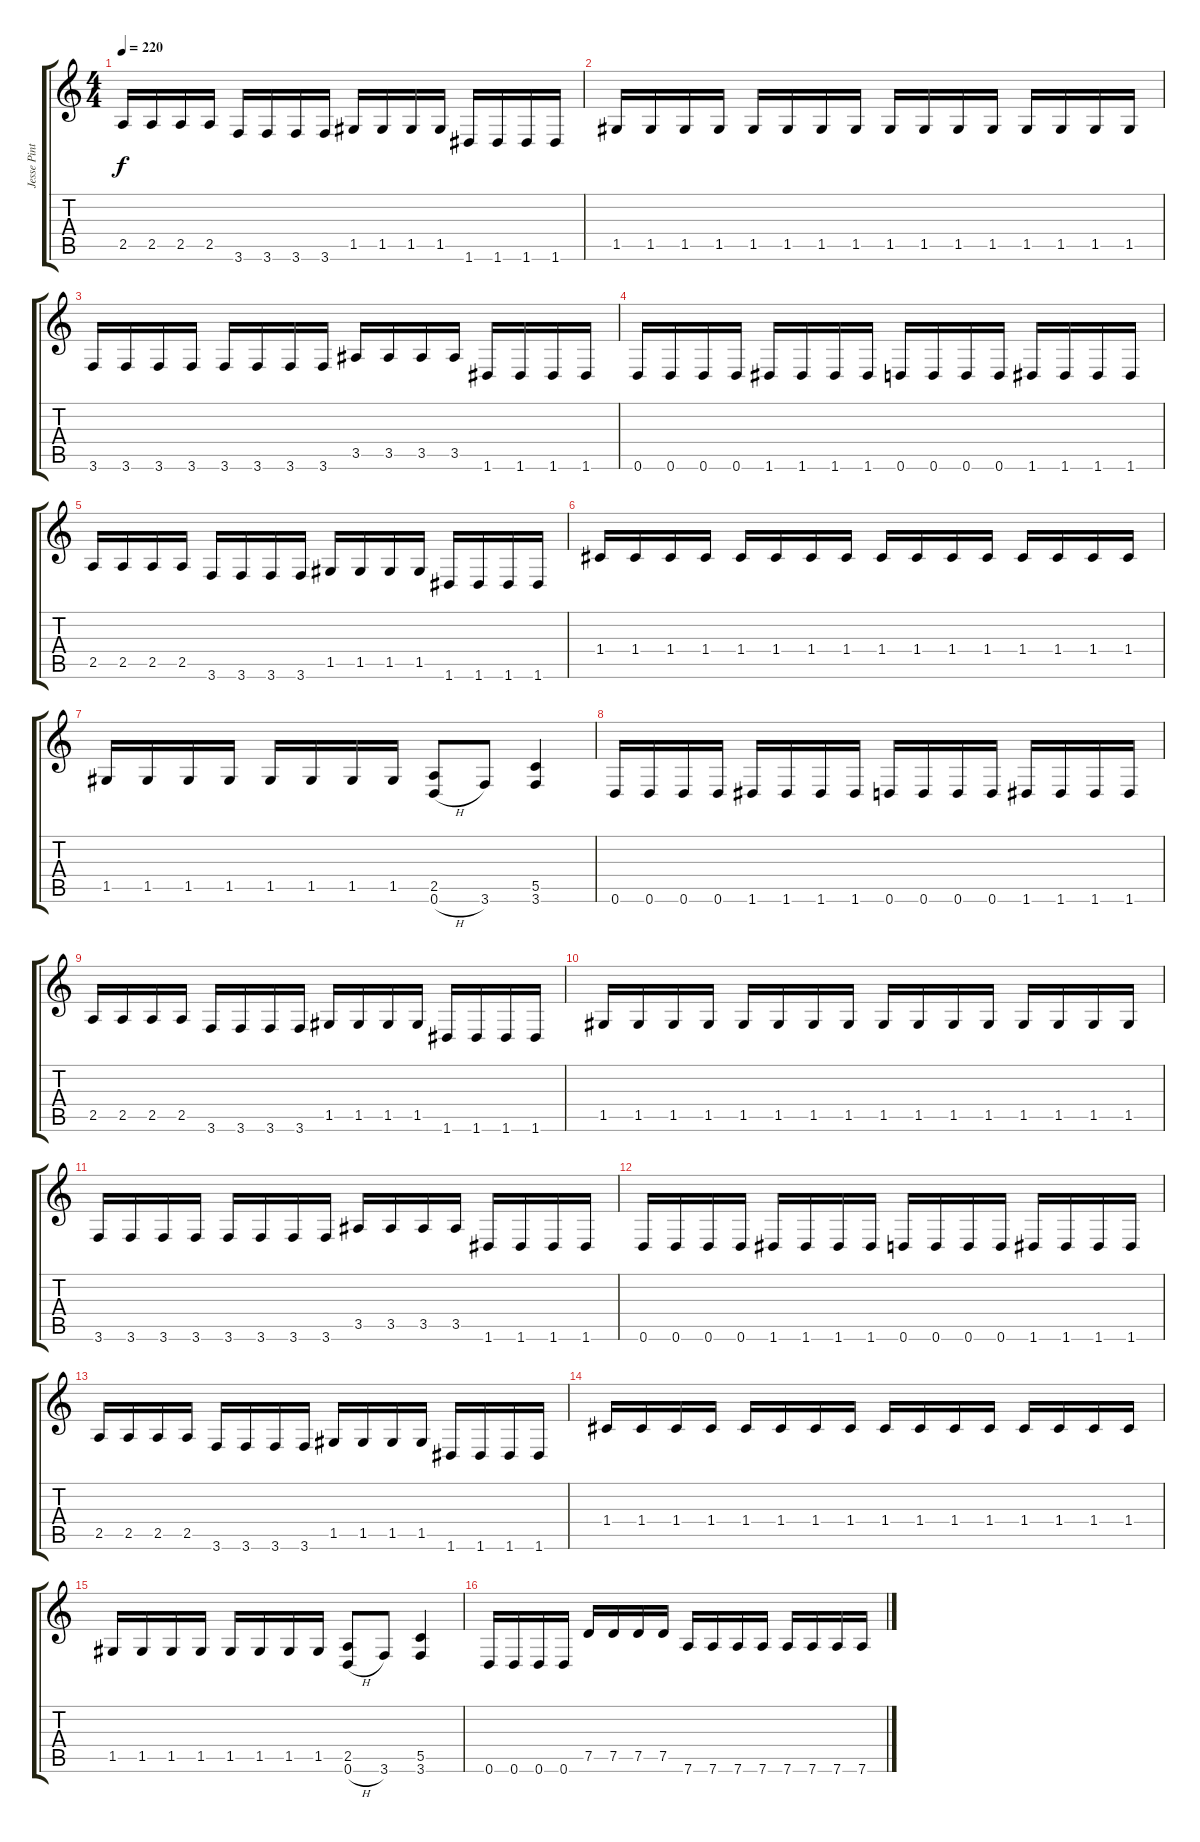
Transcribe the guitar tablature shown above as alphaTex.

\track ("Jesse Pintado (Guitar 2)" "Jesse Pint") {instrument distortionguitar}
\staff {score tabs}
\tuning (D4 A3 F3 C3 G2 D2) {hide}
\ts (4 4)
\tempo 220
\clef g2
\ks c
2.5.16{dy f} 2.5.16 2.5.16 2.5.16 3.6.16 3.6.16 3.6.16 3.6.16 1.5.16 1.5.16 1.5.16 1.5.16 1.6.16 1.6.16 1.6.16 1.6.16 |
1.5.16 1.5.16 1.5.16 1.5.16 1.5.16 1.5.16 1.5.16 1.5.16 1.5.16 1.5.16 1.5.16 1.5.16 1.5.16 1.5.16 1.5.16 1.5.16 |
3.6.16 3.6.16 3.6.16 3.6.16 3.6.16 3.6.16 3.6.16 3.6.16 3.5.16 3.5.16 3.5.16 3.5.16 1.6.16 1.6.16 1.6.16 1.6.16 |
0.6.16 0.6.16 0.6.16 0.6.16 1.6.16 1.6.16 1.6.16 1.6.16 0.6.16 0.6.16 0.6.16 0.6.16 1.6.16 1.6.16 1.6.16 1.6.16 |
2.5.16 2.5.16 2.5.16 2.5.16 3.6.16 3.6.16 3.6.16 3.6.16 1.5.16 1.5.16 1.5.16 1.5.16 1.6.16 1.6.16 1.6.16 1.6.16 |
1.4.16 1.4.16 1.4.16 1.4.16 1.4.16 1.4.16 1.4.16 1.4.16 1.4.16 1.4.16 1.4.16 1.4.16 1.4.16 1.4.16 1.4.16 1.4.16 |
1.5.16 1.5.16 1.5.16 1.5.16 1.5.16 1.5.16 1.5.16 1.5.16 (2.5 0.6{h}).8 3.6.8 (5.5 3.6).4 |
0.6.16 0.6.16 0.6.16 0.6.16 1.6.16 1.6.16 1.6.16 1.6.16 0.6.16 0.6.16 0.6.16 0.6.16 1.6.16 1.6.16 1.6.16 1.6.16 |
2.5.16 2.5.16 2.5.16 2.5.16 3.6.16 3.6.16 3.6.16 3.6.16 1.5.16 1.5.16 1.5.16 1.5.16 1.6.16 1.6.16 1.6.16 1.6.16 |
1.5.16 1.5.16 1.5.16 1.5.16 1.5.16 1.5.16 1.5.16 1.5.16 1.5.16 1.5.16 1.5.16 1.5.16 1.5.16 1.5.16 1.5.16 1.5.16 |
3.6.16 3.6.16 3.6.16 3.6.16 3.6.16 3.6.16 3.6.16 3.6.16 3.5.16 3.5.16 3.5.16 3.5.16 1.6.16 1.6.16 1.6.16 1.6.16 |
0.6.16 0.6.16 0.6.16 0.6.16 1.6.16 1.6.16 1.6.16 1.6.16 0.6.16 0.6.16 0.6.16 0.6.16 1.6.16 1.6.16 1.6.16 1.6.16 |
2.5.16 2.5.16 2.5.16 2.5.16 3.6.16 3.6.16 3.6.16 3.6.16 1.5.16 1.5.16 1.5.16 1.5.16 1.6.16 1.6.16 1.6.16 1.6.16 |
1.4.16 1.4.16 1.4.16 1.4.16 1.4.16 1.4.16 1.4.16 1.4.16 1.4.16 1.4.16 1.4.16 1.4.16 1.4.16 1.4.16 1.4.16 1.4.16 |
1.5.16 1.5.16 1.5.16 1.5.16 1.5.16 1.5.16 1.5.16 1.5.16 (2.5 0.6{h}).8 3.6.8 (5.5 3.6).4 |
0.6.16 0.6.16 0.6.16 0.6.16 7.5.16 7.5.16 7.5.16 7.5.16 7.6.16 7.6.16 7.6.16 7.6.16 7.6.16 7.6.16 7.6.16 7.6.16
